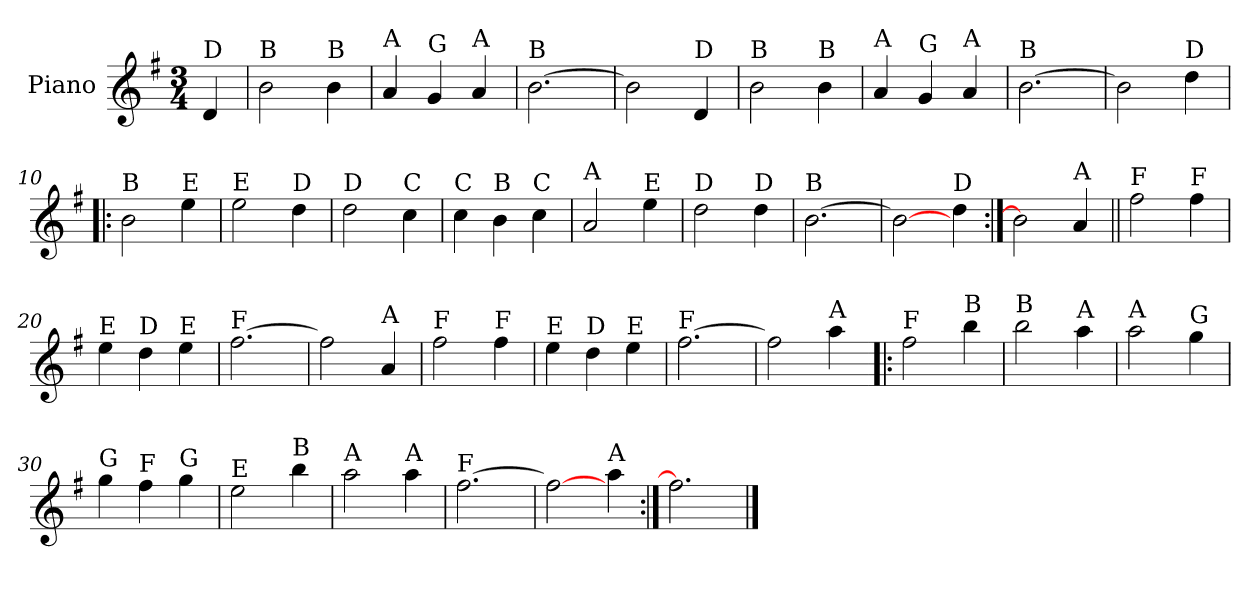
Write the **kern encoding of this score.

**kern
*part1
*staff1
*I"Piano
*I'Pno.
*clefG2
*k[f#]
*M3/4
=1
!LO:TX:a:t=D
4d/
=2
!LO:TX:a:t=B
2b\
!LO:TX:a:t=B
4b\
=3
!LO:TX:a:t=A
4a/
!LO:TX:a:t=G
4g/
!LO:TX:a:t=A
4a/
=4
!LO:TX:a:t=B
[2.b\
=5
2b\]
!LO:TX:a:t=D
4d/
=6
!LO:TX:a:t=B
2b\
!LO:TX:a:t=B
4b\
=7
!LO:TX:a:t=A
4a/
!LO:TX:a:t=G
4g/
!LO:TX:a:t=A
4a/
=8
!LO:TX:a:t=B
[2.b\
=9
2b\]
!LO:TX:a:t=D
4dd\
!!LO:LB:g=z
=10!|:
!LO:TX:a:t=B
2b\
!LO:TX:a:t=E
4ee\
=11
!LO:TX:a:t=E
2ee\
!LO:TX:a:t=D
4dd\
=12
!LO:TX:a:t=D
2dd\
!LO:TX:a:t=C
4cc\
=13
!LO:TX:a:t=C
4cc\
!LO:TX:a:t=B
4b\
!LO:TX:a:t=C
4cc\
=14
!LO:TX:a:t=A
2a/
!LO:TX:a:t=E
4ee\
=15
!LO:TX:a:t=D
2dd\
!LO:TX:a:t=D
4dd\
=16
!LO:TX:a:t=B
[2.b\
=17
2b\_
!LO:TX:a:t=D
4dd\
!!LO:LB:g=z
=18:|!
2b\]
!LO:TX:a:t=A
4a/
=19||
!LO:TX:a:t=F
2ff#\
!LO:TX:a:t=F
4ff#\
=20
!LO:TX:a:t=E
4ee\
!LO:TX:a:t=D
4dd\
!LO:TX:a:t=E
4ee\
=21
!LO:TX:a:t=F
[2.ff#\
=22
2ff#\]
!LO:TX:a:t=A
4a/
=23
!LO:TX:a:t=F
2ff#\
!LO:TX:a:t=F
4ff#\
=24
!LO:TX:a:t=E
4ee\
!LO:TX:a:t=D
4dd\
!LO:TX:a:t=E
4ee\
=25
!LO:TX:a:t=F
[2.ff#\
=26
2ff#\]
!LO:TX:a:t=A
4aa\
!!LO:LB:g=z
=27!|:
!LO:TX:a:t=F
2ff#\
!LO:TX:a:t=B
4bb\
=28
!LO:TX:a:t=B
2bb\
!LO:TX:a:t=A
4aa\
=29
!LO:TX:a:t=A
2aa\
!LO:TX:a:t=G
4gg\
=30
!LO:TX:a:t=G
4gg\
!LO:TX:a:t=F
4ff#\
!LO:TX:a:t=G
4gg\
=31
!LO:TX:a:t=E
2ee\
!LO:TX:a:t=B
4bb\
=32
!LO:TX:a:t=A
2aa\
!LO:TX:a:t=A
4aa\
=33
!LO:TX:a:t=F
[2.ff#\
=34
2ff#\_
!LO:TX:a:t=A
4aa\
=35:|!
2.ff#\]
==
*-
